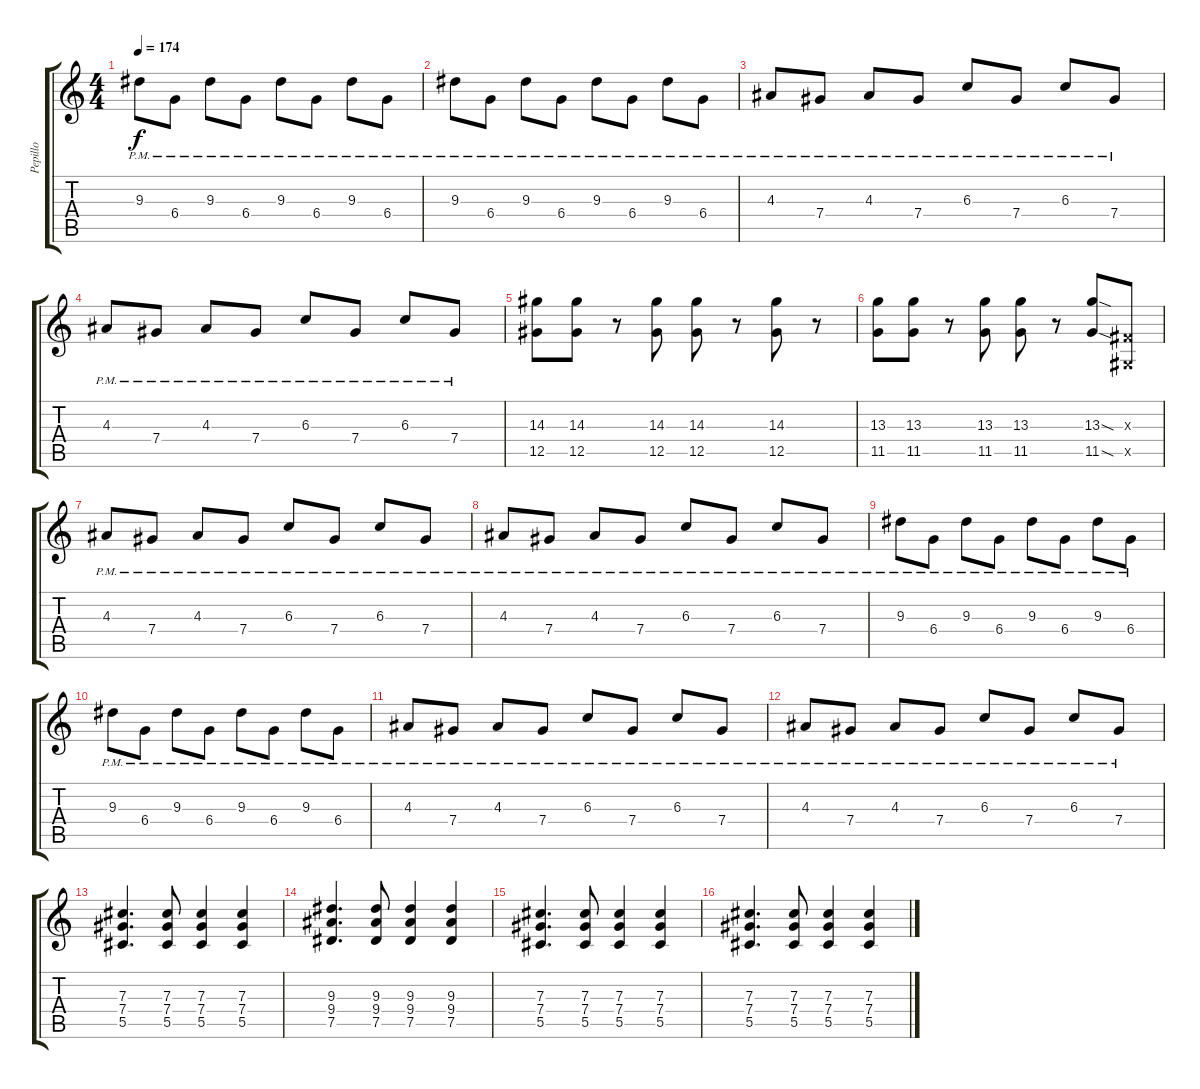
\track ("Pepillo" "Pepillo") {instrument overdrivenguitar}
\staff {score tabs}
\tuning (Eb4 Bb3 Gb3 Db3 Ab2 Eb2) {hide}
\ts (4 4)
\tempo 174
\clef g2
\ks c
9.3{pm}.8{dy f} 6.4{pm}.8 9.3{pm}.8 6.4{pm}.8 9.3{pm}.8 6.4{pm}.8 9.3{pm}.8 6.4{pm}.8 |
9.3{pm}.8 6.4{pm}.8 9.3{pm}.8 6.4{pm}.8 9.3{pm}.8 6.4{pm}.8 9.3{pm}.8 6.4{pm}.8 |
4.3{pm}.8 7.4{pm}.8 4.3{pm}.8 7.4{pm}.8 6.3{pm}.8 7.4{pm}.8 6.3{pm}.8 7.4{pm}.8 |
4.3{pm}.8 7.4{pm}.8 4.3{pm}.8 7.4{pm}.8 6.3{pm}.8 7.4{pm}.8 6.3{pm}.8 7.4{pm}.8 |
(14.3 12.5).8{volume 9} (14.3 12.5).8 r.8 (14.3 12.5).8 (14.3 12.5).8 r.8 (14.3 12.5).8 r.8 |
(13.3 11.5).8 (13.3 11.5).8 r.8 (13.3 11.5).8 (13.3 11.5).8 r.8 (13.3{sod} 11.5{sod}).8 (0.3{x} 0.5{x}).8 |
4.3{pm}.8 7.4{pm}.8 4.3{pm}.8 7.4{pm}.8 6.3{pm}.8 7.4{pm}.8 6.3{pm}.8 7.4{pm}.8 |
4.3{pm}.8 7.4{pm}.8 4.3{pm}.8 7.4{pm}.8 6.3{pm}.8 7.4{pm}.8 6.3{pm}.8 7.4{pm}.8 |
9.3{pm}.8 6.4{pm}.8 9.3{pm}.8 6.4{pm}.8 9.3{pm}.8 6.4{pm}.8 9.3{pm}.8 6.4{pm}.8 |
9.3{pm}.8 6.4{pm}.8 9.3{pm}.8 6.4{pm}.8 9.3{pm}.8 6.4{pm}.8 9.3{pm}.8 6.4{pm}.8 |
4.3{pm}.8 7.4{pm}.8 4.3{pm}.8 7.4{pm}.8 6.3{pm}.8 7.4{pm}.8 6.3{pm}.8 7.4{pm}.8 |
4.3{pm}.8 7.4{pm}.8 4.3{pm}.8 7.4{pm}.8 6.3{pm}.8 7.4{pm}.8 6.3{pm}.8 7.4{pm}.8 |
(7.3 7.4 5.5).4{d} (7.3 7.4 5.5).8 (7.3 7.4 5.5).4 (7.3 7.4 5.5).4 |
(9.3 9.4 7.5).4{d} (9.3 9.4 7.5).8 (9.3 9.4 7.5).4 (9.3 9.4 7.5).4 |
(7.3 7.4 5.5).4{d} (7.3 7.4 5.5).8 (7.3 7.4 5.5).4 (7.3 7.4 5.5).4 |
(7.3 7.4 5.5).4{d} (7.3 7.4 5.5).8 (7.3 7.4 5.5).4 (7.3 7.4 5.5).4
